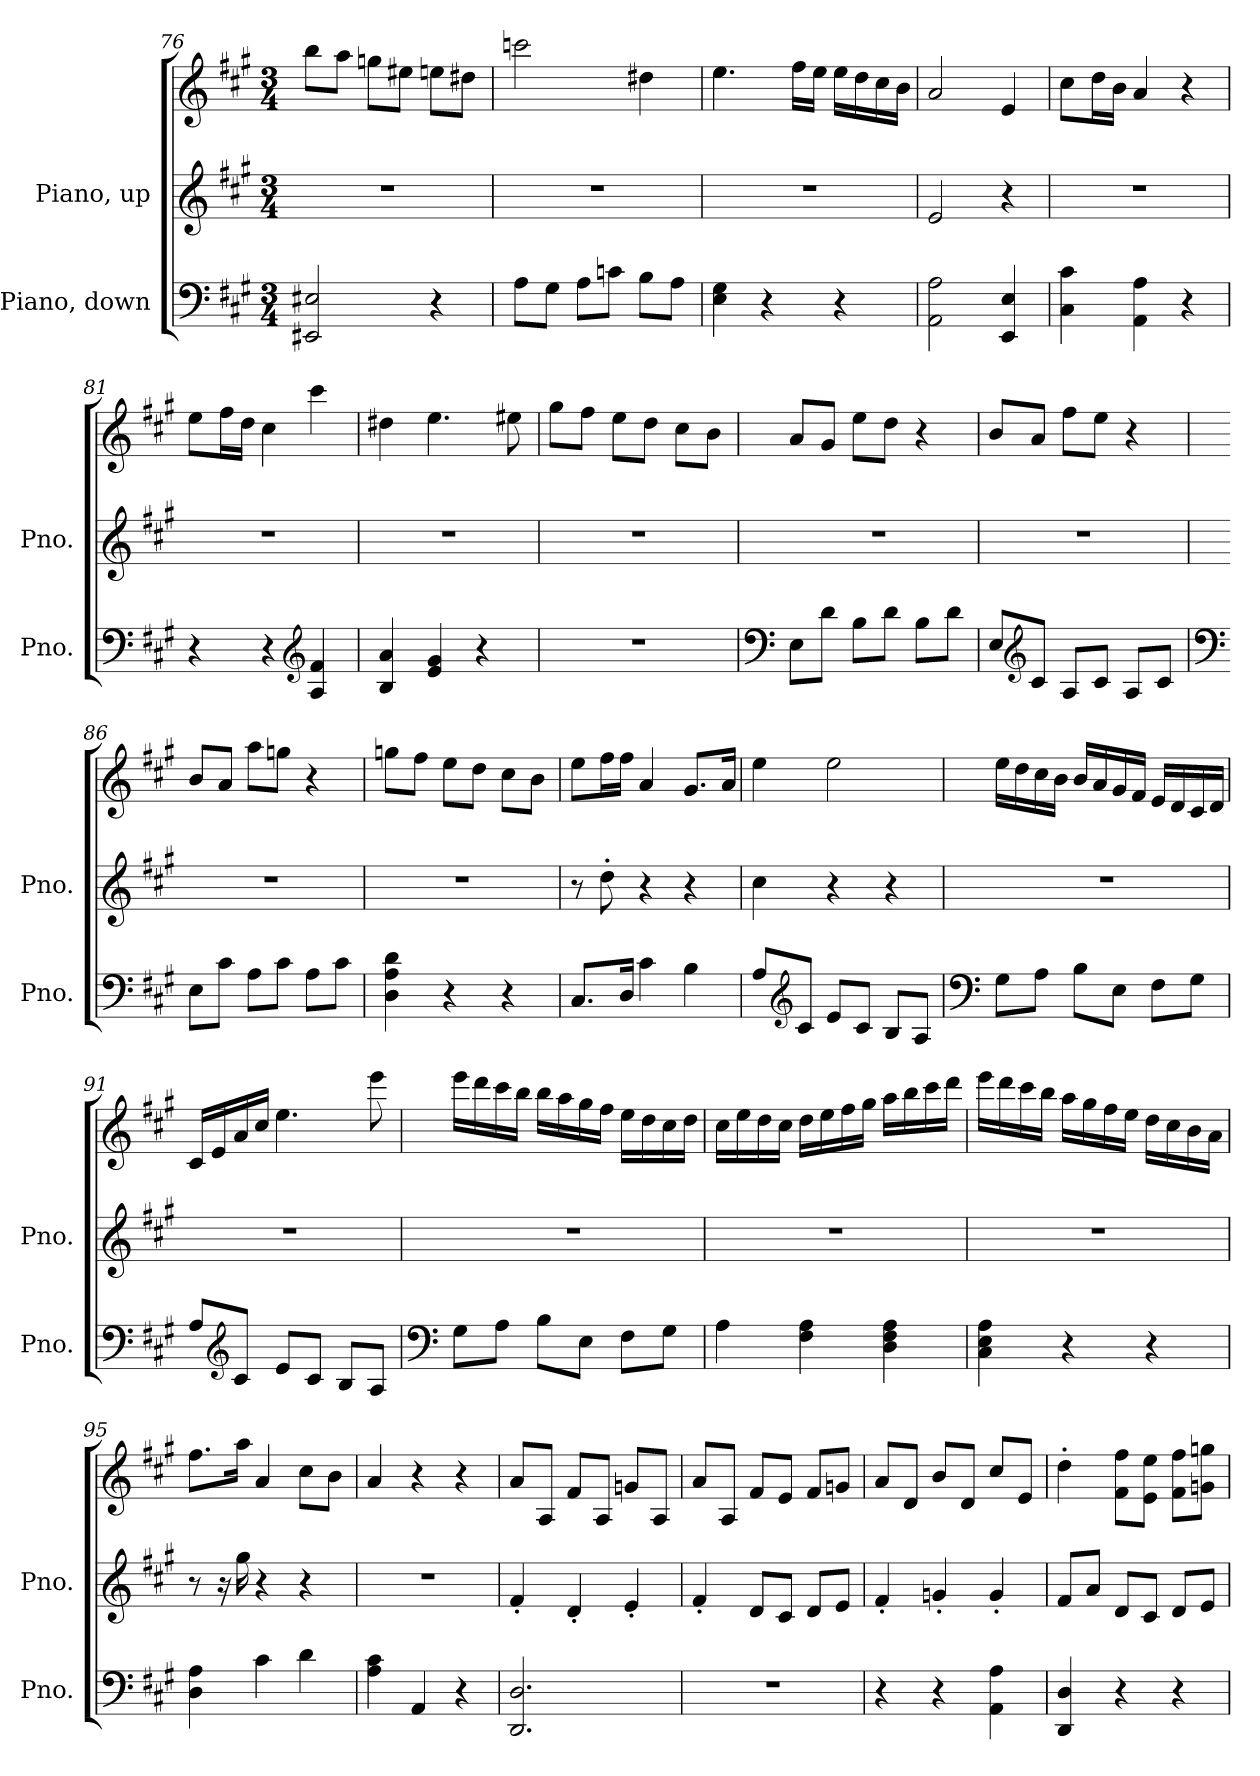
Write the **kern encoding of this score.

**kern	**kern	**kern
*part2	*part1	*part1
*staff3	*staff2	*staff1
*I"Piano, down	*I"Piano, up	*
*I'Pno.	*I'Pno.	*
*clefF4	*clefG2	*clefG2
*k[f#c#g#]	*k[f#c#g#]	*k[f#c#g#]
*M3/4	*M3/4	*M3/4
=76	=76	=76
2EE#X/ 2E#X/	2.r	8bb\L
.	.	8aa\J
.	.	8ggn\L
.	.	8ee#X\J
4r	.	8een\L
.	.	8dd#X\J
=77	=77	=77
8A\L	2.r	2cccn\
8G#\J	.	.
8A\L	.	.
8cn\J	.	.
8B\L	.	4dd#X\
8A\J	.	.
=78	=78	=78
4E\ 4G#\	2.r	4.ee\
4r	.	.
.	.	16ff#\LL
.	.	16ee\JJ
4r	.	16ee\LL
.	.	16dd\
.	.	16cc#\
.	.	16b\JJ
=79	=79	=79
2AA\ 2A\	2e/	2a/
4EE/ 4E/	4r	4e/
!!LO:LB:g=z
=80	=80	=80
4C#\ 4c#\	2.r	8cc#\L
.	.	16dd\L
.	.	16b\JJ
4AA\ 4A\	.	4a/
4r	.	4r
=81	=81	=81
4r	2.r	8ee\L
.	.	16ff#\L
.	.	16dd\JJ
4r	.	4cc#\
*clefG2	*	*
4A/ 4f#/	.	4ccc#\
=82	=82	=82
4B/ 4a/	2.r	4dd#X\
4e/ 4g#/	.	4.ee\
4r	.	.
.	.	8ee#X\
=83	=83	=83
2.r	2.r	8gg#\L
.	.	8ff#\J
.	.	8ee\L
.	.	8dd\J
.	.	8cc#\L
.	.	8b\J
=84	=84	=84
*clefF4	*	*
8E\L	2.r	8a/L
8d\J	.	8g#/J
8B\L	.	8ee\L
8d\J	.	8dd\J
8B\L	.	4r
8d\J	.	.
!!LO:PB:g=z
=85	=85	=85
8E/L	2.r	8b/L
*clefG2	*	*
8c#/J	.	8a/J
8A/L	.	8ff#\L
8c#/J	.	8ee\J
8A/L	.	4r
8c#/J	.	.
=86	=86	=86
*clefF4	*	*
8E\L	2.r	8b/L
8c#\J	.	8a/J
8A\L	.	8aa\L
8c#\J	.	8ggn\J
8A\L	.	4r
8c#\J	.	.
=87	=87	=87
4D\ 4A\ 4d\	2.r	8ggn\L
.	.	8ff#\J
4r	.	8ee\L
.	.	8dd\J
4r	.	8cc#\L
.	.	8b\J
=88	=88	=88
8.C#/L	8r	8ee\L
.	8dd'\	16ff#\L
16D/Jk	.	16ff#\JJ
4c#\	4r	4a/
4B\	4r	8.g#/L
.	.	16a/Jk
!!LO:LB:g=z
=89	=89	=89
8A/L	4cc#\	4ee\
*clefG2	*	*
8c#/J	.	.
8e/L	4r	2ee\
8c#/J	.	.
8B/L	4r	.
8A/J	.	.
=90	=90	=90
*clefF4	*	*
8G#\L	2.r	16ee\LL
.	.	16dd\
8A\J	.	16cc#\
.	.	16b\JJ
8B\L	.	16b/LL
.	.	16a/
8E\J	.	16g#/
.	.	16f#/JJ
8F#\L	.	16e/LL
.	.	16d/
8G#\J	.	16c#/
.	.	16d/JJ
=91	=91	=91
8A/L	2.r	16c#/LL
.	.	16e/
*clefG2	*	*
8c#/J	.	16a/
.	.	16cc#/JJ
8e/L	.	4.ee\
8c#/J	.	.
8B/L	.	.
8A/J	.	8eee\
!!LO:LB:g=z
=92	=92	=92
*clefF4	*	*
8G#\L	2.r	16eee\LL
.	.	16ddd\
8A\J	.	16ccc#\
.	.	16bb\JJ
8B\L	.	16bb\LL
.	.	16aa\
8E\J	.	16gg#\
.	.	16ff#\JJ
8F#\L	.	16ee\LL
.	.	16dd\
8G#\J	.	16cc#\
.	.	16dd\JJ
=93	=93	=93
4A\	2.r	16cc#\LL
.	.	16ee\
.	.	16dd\
.	.	16cc#\JJ
4F#\ 4A\	.	16dd\LL
.	.	16ee\
.	.	16ff#\
.	.	16gg#\JJ
4D\ 4F#\ 4A\	.	16aa\LL
.	.	16bb\
.	.	16ccc#\
.	.	16ddd\JJ
=94	=94	=94
4C#\ 4E\ 4A\	2.r	16eee\LL
.	.	16ddd\
.	.	16ccc#\
.	.	16bb\JJ
4r	.	16aa\LL
.	.	16gg#\
.	.	16ff#\
.	.	16ee\JJ
4r	.	16dd\LL
.	.	16cc#\
.	.	16b\
.	.	16a\JJ
!!LO:LB:g=z
=95	=95	=95
4D\ 4A\	8r	8.ff#\L
.	16r	.
.	16gg#\	16aa\Jk
4c#\	4r	4a/
4d\	4r	8cc#\L
.	.	8b\J
=96	=96	=96
4A\ 4c#\	2.r	4a/
4AA/	.	4r
4r	.	4r
=97	=97	=97
2.DD/ 2.D/	4f#'/	8a/L
.	.	8A/J
.	4d'/	8f#/L
.	.	8A/J
.	4e'/	8gn/L
.	.	8A/J
=98	=98	=98
2.r	4f#'/	8a/L
.	.	8A/J
.	8d/L	8f#/L
.	8c#/J	8e/J
.	8d/L	8f#/L
.	8e/J	8gn/J
=99	=99	=99
4r	4f#'/	8a/L
.	.	8d/J
4r	4gn'/	8b/L
.	.	8d/J
4AA\ 4A\	4g'/	8cc#/L
.	.	8e/J
=100	=100	=100
4DD/ 4D/	8f#/L	4dd'\
.	8a/J	.
4r	8d/L	8f#\ 8ff#\L
.	8c#/J	8e\ 8ee\J
4r	8d/L	8f#\ 8ff#\L
.	8e/J	8gn\ 8ggn\J
=	=	=
*-	*-	*-
